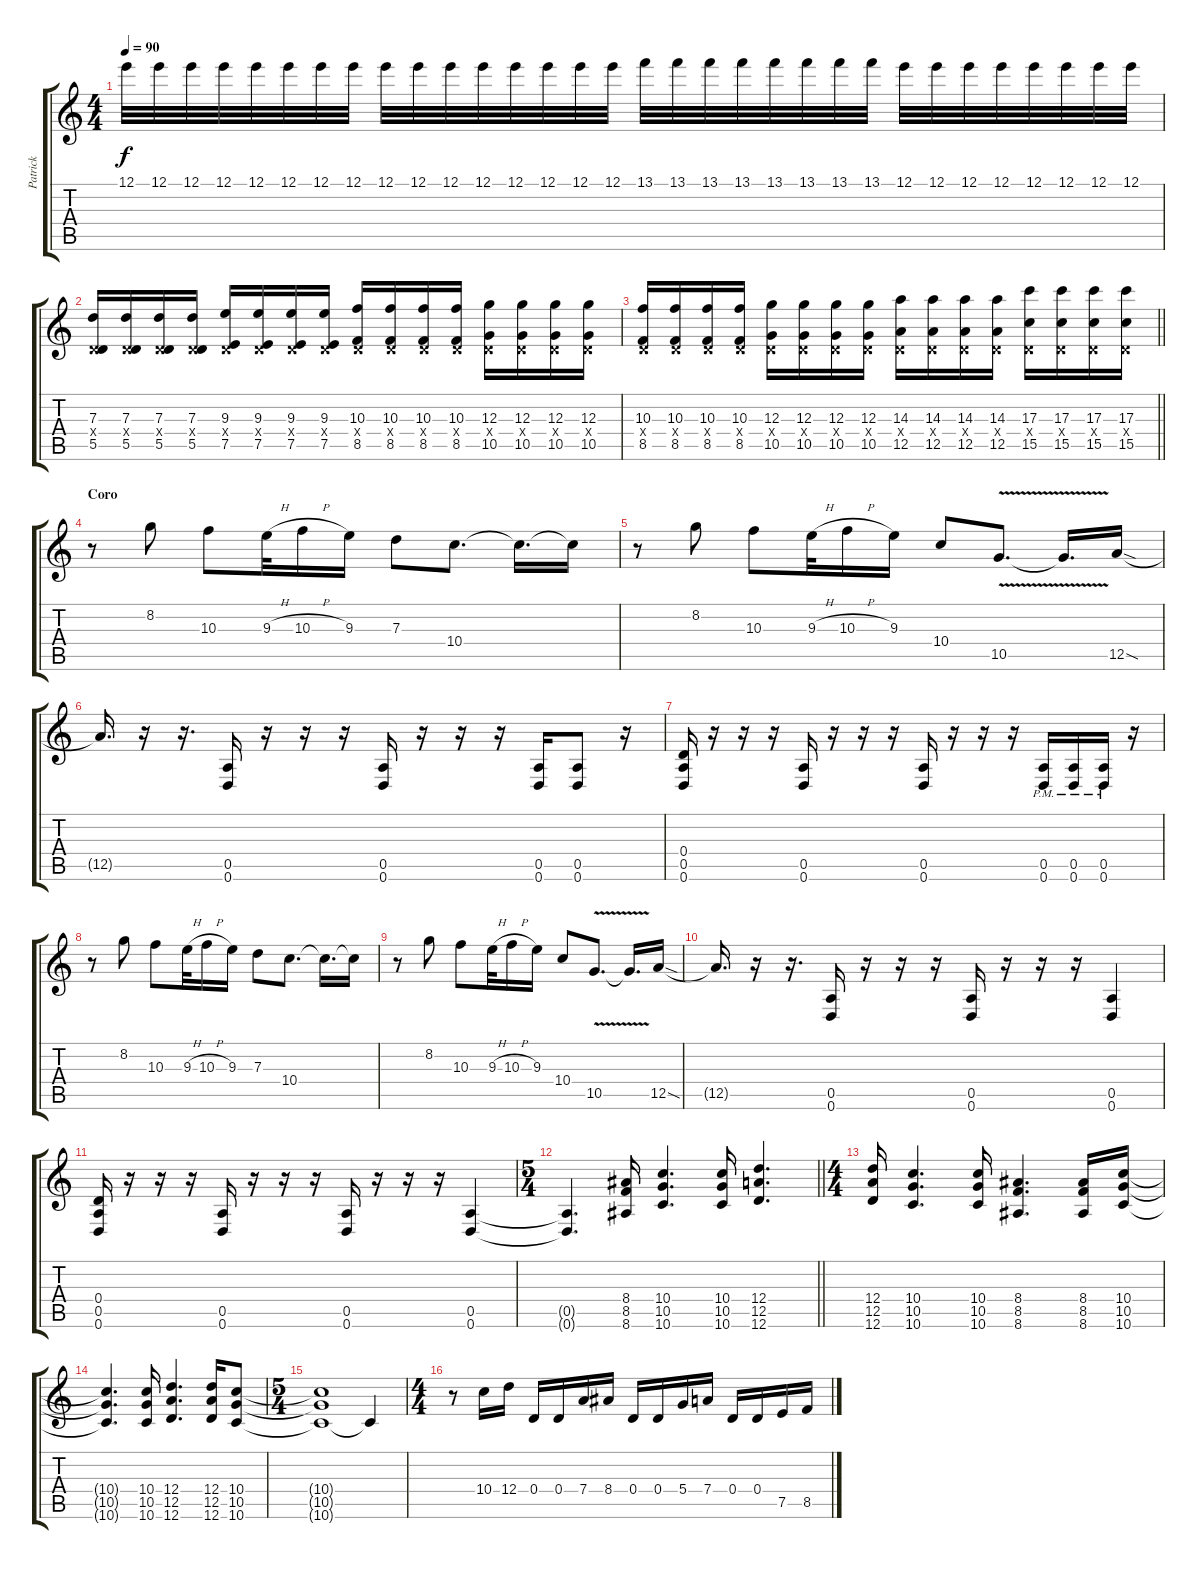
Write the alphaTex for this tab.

\track ("Patrick" "Patrick") {instrument overdrivenguitar}
\staff {score tabs}
\tuning (E4 B3 G3 D3 A2 D2) {hide}
\ts (4 4)
\tempo 90
\clef g2
\ks c
12.1.32{dy f} 12.1.32 12.1.32 12.1.32 12.1.32 12.1.32 12.1.32 12.1.32 12.1.32 12.1.32 12.1.32 12.1.32 12.1.32 12.1.32 12.1.32 12.1.32 13.1.32 13.1.32 13.1.32 13.1.32 13.1.32 13.1.32 13.1.32 13.1.32 12.1.32 12.1.32 12.1.32 12.1.32 12.1.32 12.1.32 12.1.32 12.1.32 |
(7.3 0.4{x} 5.5).16 (7.3 0.4{x} 5.5).16 (7.3 0.4{x} 5.5).16 (7.3 0.4{x} 5.5).16 (9.3 0.4{x} 7.5).16 (9.3 0.4{x} 7.5).16 (9.3 0.4{x} 7.5).16 (9.3 0.4{x} 7.5).16 (10.3 0.4{x} 8.5).16 (10.3 0.4{x} 8.5).16 (10.3 0.4{x} 8.5).16 (10.3 0.4{x} 8.5).16 (12.3 0.4{x} 10.5).16 (12.3 0.4{x} 10.5).16 (12.3 0.4{x} 10.5).16 (12.3 0.4{x} 10.5).16 |
\barLineRight lightlight
(10.3 0.4{x} 8.5).16 (10.3 0.4{x} 8.5).16 (10.3 0.4{x} 8.5).16 (10.3 0.4{x} 8.5).16 (12.3 0.4{x} 10.5).16 (12.3 0.4{x} 10.5).16 (12.3 0.4{x} 10.5).16 (12.3 0.4{x} 10.5).16 (14.3 0.4{x} 12.5).16 (14.3 0.4{x} 12.5).16 (14.3 0.4{x} 12.5).16 (14.3 0.4{x} 12.5).16 (17.3 0.4{x} 15.5).16 (17.3 0.4{x} 15.5).16 (17.3 0.4{x} 15.5).16 (17.3 0.4{x} 15.5).16 |
\section ("" "Coro")
r.8 8.2.8 10.3.8 9.3{h}.32 10.3{h}.16 9.3.16 7.3.8 10.4.8{d} 10.4{t}.16{d} 10.4{t}.16 |
r.8 8.2.8 10.3.8 9.3{h}.32 10.3{h}.16 9.3.16 10.4.8 10.5{v}.8{d} 10.5{t}.16{d} 12.5{sod}.16 |
12.5{t}.16{d} r.16 r.16{d} (0.5 0.6).16 r.16 r.16 r.16 (0.5 0.6).16 r.16 r.16 r.16 (0.5 0.6).16 (0.5 0.6).8 r.16 |
(0.4 0.5 0.6).16 r.16 r.16 r.16 (0.5 0.6).16 r.16 r.16 r.16 (0.5 0.6).16 r.16 r.16 r.16 (0.5{pm} 0.6{pm}).16 (0.5 0.6{pm}).16 (0.5 0.6{pm}).16 r.16 |
r.8 8.2.8 10.3.8 9.3{h}.32 10.3{h}.16 9.3.16 7.3.8 10.4.8{d} 10.4{t}.16{d} 10.4{t}.16 |
r.8 8.2.8 10.3.8 9.3{h}.32 10.3{h}.16 9.3.16 10.4.8 10.5{v}.8{d} 10.5{t}.16{d} 12.5{sod}.16 |
12.5{t}.16{d} r.16 r.16{d} (0.5 0.6).16 r.16 r.16 r.16 (0.5 0.6).16 r.16 r.16 r.16 (0.5 0.6).4 |
(0.4 0.5 0.6).16 r.16 r.16 r.16 (0.5 0.6).16 r.16 r.16 r.16 (0.5 0.6).16 r.16 r.16 r.16 (0.5 0.6).4 |
\ts (5 4)
\barLineRight lightlight
(0.5{t} 0.6{t}).4{d} (8.4 8.5 8.6).16 (10.4 10.5 10.6).4{d} (10.4 10.5 10.6).16 (12.4 12.5 12.6).4{d} |
\ts (4 4)
(12.4 12.5 12.6).16 (10.4 10.5 10.6).4{d} (10.4 10.5 10.6).16 (8.4 8.5 8.6).4{d} (8.4 8.5 8.6).16 (10.4 10.5 10.6).16 |
(10.4{t} 10.5{t} 10.6{t}).4{d} (10.4 10.5 10.6).16 (12.4 12.5 12.6).4{d} (12.4 12.5 12.6).16 (10.4 10.5 10.6).8 |
\ts (5 4)
(10.4{t} 10.5{t} 10.6{t}).1 10.6{t}.4 |
\ts (4 4)
r.8 10.4.16 12.4.16 0.4.16 0.4.16 7.4.16 8.4.16 0.4.16 0.4.16 5.4.16 7.4.16 0.4.16 0.4.16 7.5.16 8.5.16
